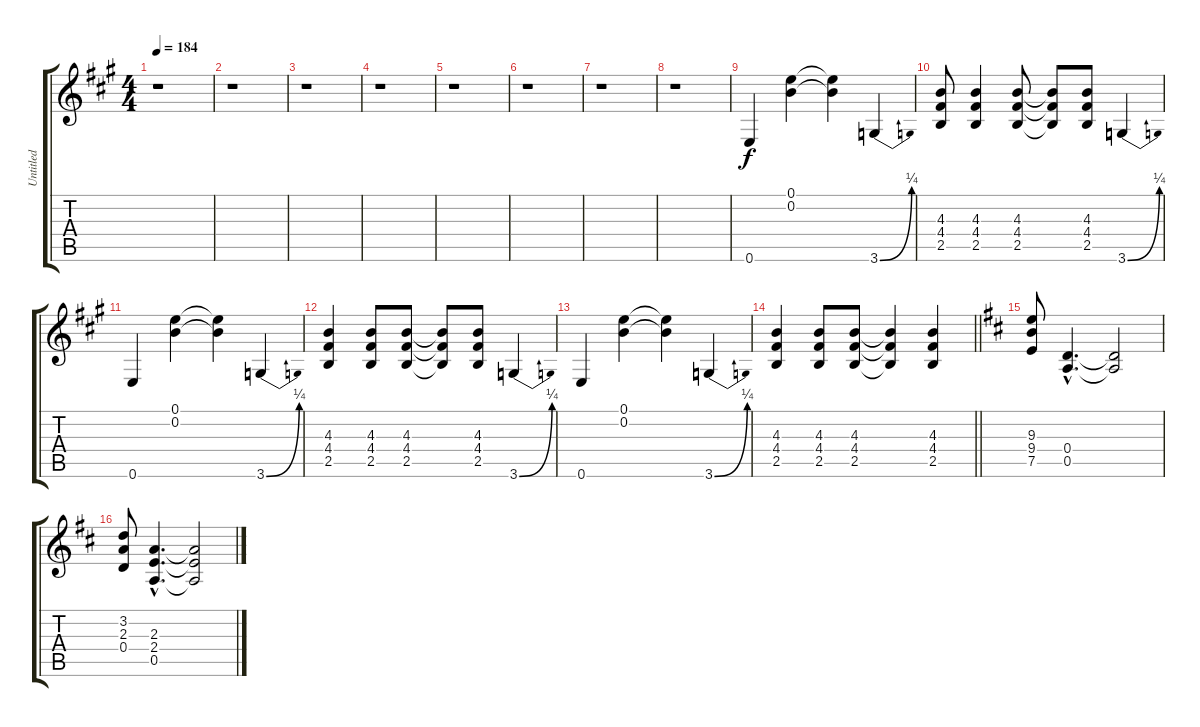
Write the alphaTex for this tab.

\track ("Untitled" "Untitled") {instrument distortionguitar}
\staff {score tabs}
\tuning (E4 B3 G3 D3 A2 E2) {hide}
\ts (4 4)
\tempo 184
\clef g2
\ks a
r.1{dy f} |
r.1 |
r.1 |
r.1 |
r.1 |
r.1 |
r.1 |
r.1 |
0.6.4 (0.1 0.2).4 (0.1{t} 0.2{t}).4 3.6{be (bend 0 0 60 1)}.4 |
(4.3 4.4 2.5).8 (4.3 4.4 2.5).4 (4.3 4.4 2.5).8 (4.3{t} 4.4{t} 2.5{t}).8 (4.3 4.4 2.5).8 3.6{be (bend 0 0 60 1)}.4 |
0.6.4 (0.1 0.2).4 (0.1{t} 0.2{t}).4 3.6{be (bend 0 0 60 1)}.4 |
(4.3 4.4 2.5).4 (4.3 4.4 2.5).8 (4.3 4.4 2.5).8 (4.3{t} 4.4{t} 2.5{t}).8 (4.3 4.4 2.5).8 3.6{be (bend 0 0 60 1)}.4 |
0.6.4 (0.1 0.2).4 (0.1{t} 0.2{t}).4 3.6{be (bend 0 0 60 1)}.4 |
\barLineRight lightlight
(4.3 4.4 2.5).4 (4.3 4.4 2.5).8 (4.3 4.4 2.5).8 (4.3{t} 4.4{t} 2.5{t}).4 (4.3 4.4 2.5).4 |
\ks d
(9.3 9.4 7.5).8 (0.4{hac} 0.5{hac}).4{d} (0.4{t} 0.5{t}).2 |
(3.2 2.3 0.4).8 (2.3{hac} 2.4{hac} 0.5{hac}).4{d} (2.3{t} 2.4{t} 0.5{t}).2
